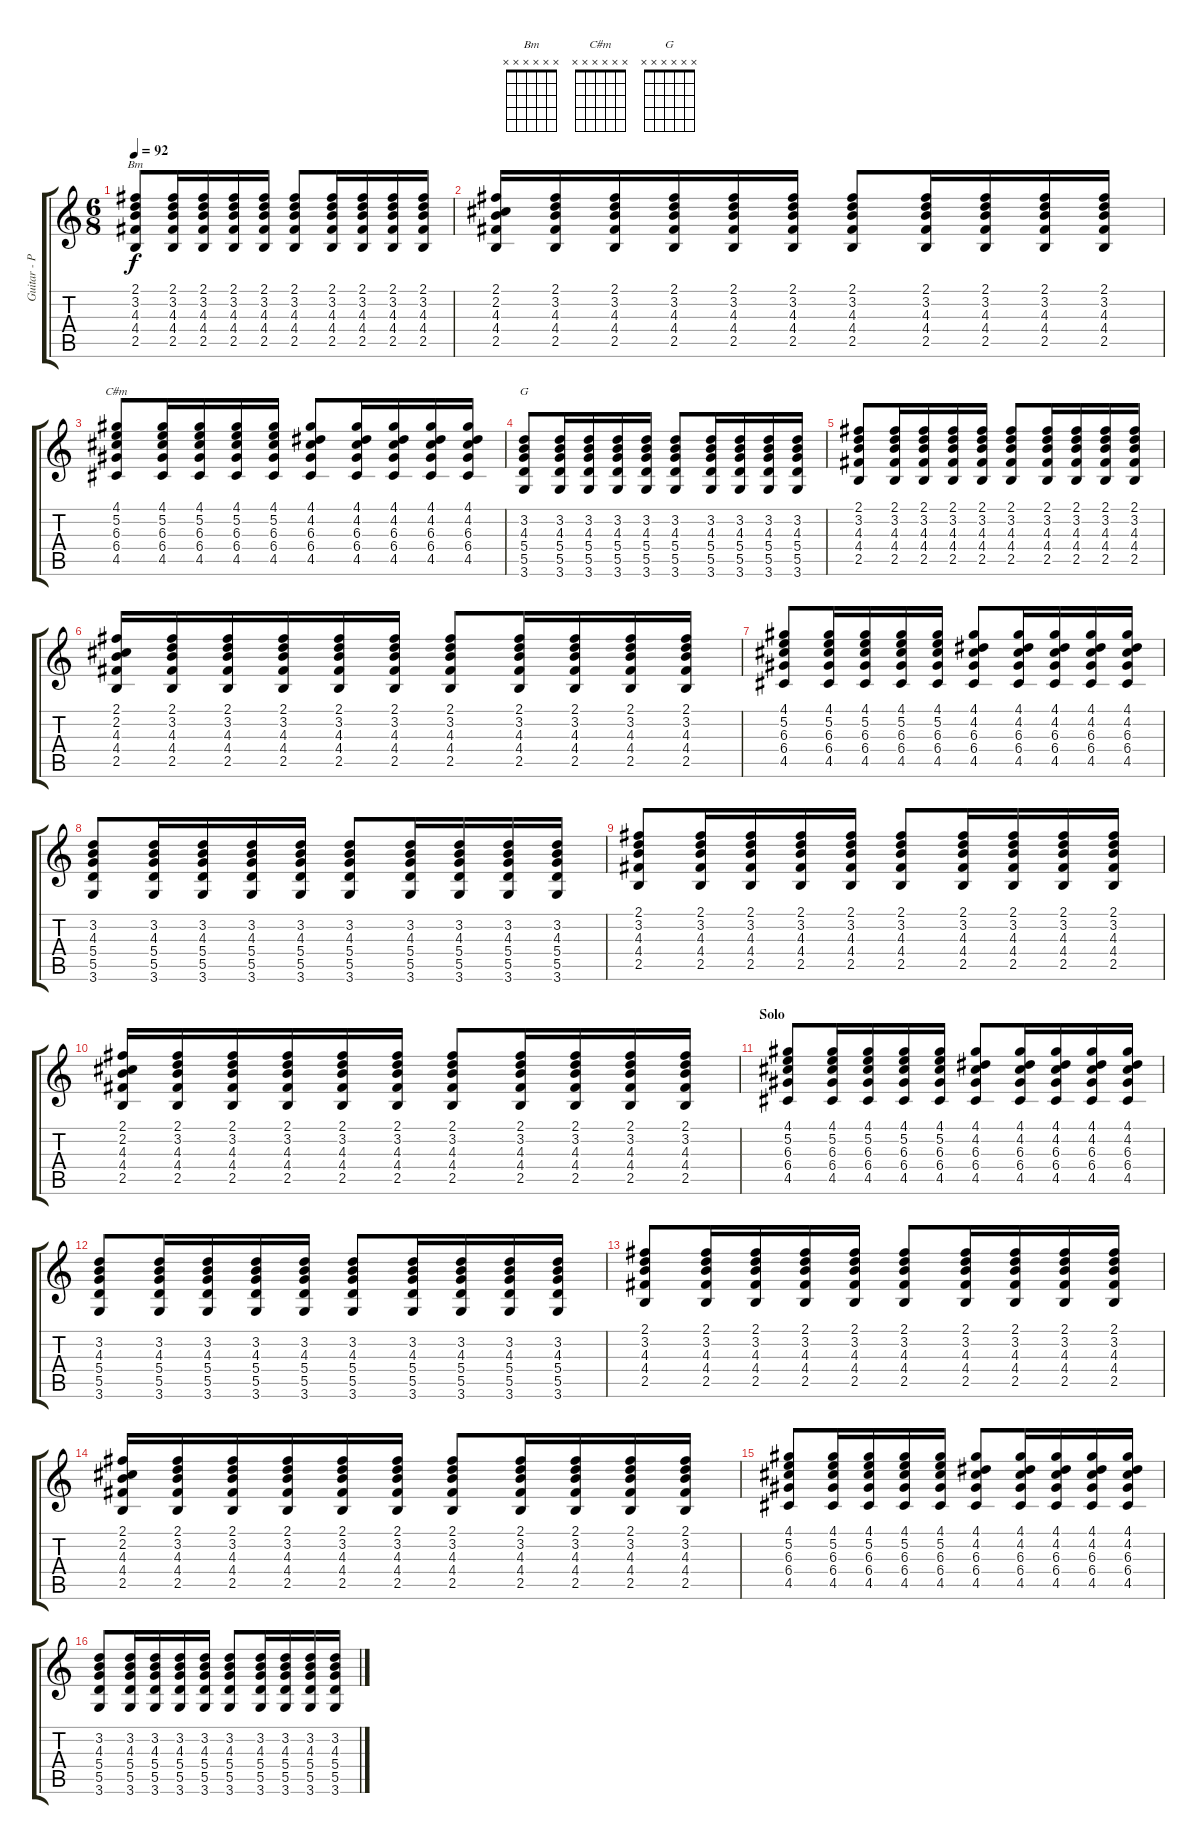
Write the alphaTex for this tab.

\track ("Guitar - Peter Lindgren" "Guitar - P") {instrument distortionguitar}
\staff {score tabs}
\tuning (E4 B3 G3 D3 A2 E2) {hide}
\chord ("Bm" x x x x x x)
\chord ("C#m" x x x x x x)
\chord ("G" x x x x x x)
\ts (6 8)
\tempo 92
\clef g2
\ks c
(2.1 3.2 4.3 4.4 2.5).8{ch "Bm" dy f} (2.1 3.2 4.3 4.4 2.5).16 (2.1 3.2 4.3 4.4 2.5).16 (2.1 3.2 4.3 4.4 2.5).16 (2.1 3.2 4.3 4.4 2.5).16 (2.1 3.2 4.3 4.4 2.5).8 (2.1 3.2 4.3 4.4 2.5).16 (2.1 3.2 4.3 4.4 2.5).16 (2.1 3.2 4.3 4.4 2.5).16 (2.1 3.2 4.3 4.4 2.5).16 |
(2.1 2.2 4.3 4.4 2.5).16 (2.1 3.2 4.3 4.4 2.5).16 (2.1 3.2 4.3 4.4 2.5).16 (2.1 3.2 4.3 4.4 2.5).16 (2.1 3.2 4.3 4.4 2.5).16 (2.1 3.2 4.3 4.4 2.5).16 (2.1 3.2 4.3 4.4 2.5).8 (2.1 3.2 4.3 4.4 2.5).16 (2.1 3.2 4.3 4.4 2.5).16 (2.1 3.2 4.3 4.4 2.5).16 (2.1 3.2 4.3 4.4 2.5).16 |
(4.1 5.2 6.3 6.4 4.5).8{ch "C#m"} (4.1 5.2 6.3 6.4 4.5).16 (4.1 5.2 6.3 6.4 4.5).16 (4.1 5.2 6.3 6.4 4.5).16 (4.1 5.2 6.3 6.4 4.5).16 (4.1 4.2 6.3 6.4 4.5).8 (4.1 4.2 6.3 6.4 4.5).16 (4.1 4.2 6.3 6.4 4.5).16 (4.1 4.2 6.3 6.4 4.5).16 (4.1 4.2 6.3 6.4 4.5).16 |
(3.2 4.3 5.4 5.5 3.6).8{ch "G"} (3.2 4.3 5.4 5.5 3.6).16 (3.2 4.3 5.4 5.5 3.6).16 (3.2 4.3 5.4 5.5 3.6).16 (3.2 4.3 5.4 5.5 3.6).16 (3.2 4.3 5.4 5.5 3.6).8 (3.2 4.3 5.4 5.5 3.6).16 (3.2 4.3 5.4 5.5 3.6).16 (3.2 4.3 5.4 5.5 3.6).16 (3.2 4.3 5.4 5.5 3.6).16 |
(2.1 3.2 4.3 4.4 2.5).8 (2.1 3.2 4.3 4.4 2.5).16 (2.1 3.2 4.3 4.4 2.5).16 (2.1 3.2 4.3 4.4 2.5).16 (2.1 3.2 4.3 4.4 2.5).16 (2.1 3.2 4.3 4.4 2.5).8 (2.1 3.2 4.3 4.4 2.5).16 (2.1 3.2 4.3 4.4 2.5).16 (2.1 3.2 4.3 4.4 2.5).16 (2.1 3.2 4.3 4.4 2.5).16 |
(2.1 2.2 4.3 4.4 2.5).16 (2.1 3.2 4.3 4.4 2.5).16 (2.1 3.2 4.3 4.4 2.5).16 (2.1 3.2 4.3 4.4 2.5).16 (2.1 3.2 4.3 4.4 2.5).16 (2.1 3.2 4.3 4.4 2.5).16 (2.1 3.2 4.3 4.4 2.5).8 (2.1 3.2 4.3 4.4 2.5).16 (2.1 3.2 4.3 4.4 2.5).16 (2.1 3.2 4.3 4.4 2.5).16 (2.1 3.2 4.3 4.4 2.5).16 |
(4.1 5.2 6.3 6.4 4.5).8 (4.1 5.2 6.3 6.4 4.5).16 (4.1 5.2 6.3 6.4 4.5).16 (4.1 5.2 6.3 6.4 4.5).16 (4.1 5.2 6.3 6.4 4.5).16 (4.1 4.2 6.3 6.4 4.5).8 (4.1 4.2 6.3 6.4 4.5).16 (4.1 4.2 6.3 6.4 4.5).16 (4.1 4.2 6.3 6.4 4.5).16 (4.1 4.2 6.3 6.4 4.5).16 |
(3.2 4.3 5.4 5.5 3.6).8 (3.2 4.3 5.4 5.5 3.6).16 (3.2 4.3 5.4 5.5 3.6).16 (3.2 4.3 5.4 5.5 3.6).16 (3.2 4.3 5.4 5.5 3.6).16 (3.2 4.3 5.4 5.5 3.6).8 (3.2 4.3 5.4 5.5 3.6).16 (3.2 4.3 5.4 5.5 3.6).16 (3.2 4.3 5.4 5.5 3.6).16 (3.2 4.3 5.4 5.5 3.6).16 |
(2.1 3.2 4.3 4.4 2.5).8 (2.1 3.2 4.3 4.4 2.5).16 (2.1 3.2 4.3 4.4 2.5).16 (2.1 3.2 4.3 4.4 2.5).16 (2.1 3.2 4.3 4.4 2.5).16 (2.1 3.2 4.3 4.4 2.5).8 (2.1 3.2 4.3 4.4 2.5).16 (2.1 3.2 4.3 4.4 2.5).16 (2.1 3.2 4.3 4.4 2.5).16 (2.1 3.2 4.3 4.4 2.5).16 |
(2.1 2.2 4.3 4.4 2.5).16 (2.1 3.2 4.3 4.4 2.5).16 (2.1 3.2 4.3 4.4 2.5).16 (2.1 3.2 4.3 4.4 2.5).16 (2.1 3.2 4.3 4.4 2.5).16 (2.1 3.2 4.3 4.4 2.5).16 (2.1 3.2 4.3 4.4 2.5).8 (2.1 3.2 4.3 4.4 2.5).16 (2.1 3.2 4.3 4.4 2.5).16 (2.1 3.2 4.3 4.4 2.5).16 (2.1 3.2 4.3 4.4 2.5).16 |
\section ("" "Solo")
(4.1 5.2 6.3 6.4 4.5).8 (4.1 5.2 6.3 6.4 4.5).16 (4.1 5.2 6.3 6.4 4.5).16 (4.1 5.2 6.3 6.4 4.5).16 (4.1 5.2 6.3 6.4 4.5).16 (4.1 4.2 6.3 6.4 4.5).8 (4.1 4.2 6.3 6.4 4.5).16 (4.1 4.2 6.3 6.4 4.5).16 (4.1 4.2 6.3 6.4 4.5).16 (4.1 4.2 6.3 6.4 4.5).16 |
(3.2 4.3 5.4 5.5 3.6).8 (3.2 4.3 5.4 5.5 3.6).16 (3.2 4.3 5.4 5.5 3.6).16 (3.2 4.3 5.4 5.5 3.6).16 (3.2 4.3 5.4 5.5 3.6).16 (3.2 4.3 5.4 5.5 3.6).8 (3.2 4.3 5.4 5.5 3.6).16 (3.2 4.3 5.4 5.5 3.6).16 (3.2 4.3 5.4 5.5 3.6).16 (3.2 4.3 5.4 5.5 3.6).16 |
(2.1 3.2 4.3 4.4 2.5).8 (2.1 3.2 4.3 4.4 2.5).16 (2.1 3.2 4.3 4.4 2.5).16 (2.1 3.2 4.3 4.4 2.5).16 (2.1 3.2 4.3 4.4 2.5).16 (2.1 3.2 4.3 4.4 2.5).8 (2.1 3.2 4.3 4.4 2.5).16 (2.1 3.2 4.3 4.4 2.5).16 (2.1 3.2 4.3 4.4 2.5).16 (2.1 3.2 4.3 4.4 2.5).16 |
(2.1 2.2 4.3 4.4 2.5).16 (2.1 3.2 4.3 4.4 2.5).16 (2.1 3.2 4.3 4.4 2.5).16 (2.1 3.2 4.3 4.4 2.5).16 (2.1 3.2 4.3 4.4 2.5).16 (2.1 3.2 4.3 4.4 2.5).16 (2.1 3.2 4.3 4.4 2.5).8 (2.1 3.2 4.3 4.4 2.5).16 (2.1 3.2 4.3 4.4 2.5).16 (2.1 3.2 4.3 4.4 2.5).16 (2.1 3.2 4.3 4.4 2.5).16 |
(4.1 5.2 6.3 6.4 4.5).8 (4.1 5.2 6.3 6.4 4.5).16 (4.1 5.2 6.3 6.4 4.5).16 (4.1 5.2 6.3 6.4 4.5).16 (4.1 5.2 6.3 6.4 4.5).16 (4.1 4.2 6.3 6.4 4.5).8 (4.1 4.2 6.3 6.4 4.5).16 (4.1 4.2 6.3 6.4 4.5).16 (4.1 4.2 6.3 6.4 4.5).16 (4.1 4.2 6.3 6.4 4.5).16 |
(3.2 4.3 5.4 5.5 3.6).8 (3.2 4.3 5.4 5.5 3.6).16 (3.2 4.3 5.4 5.5 3.6).16 (3.2 4.3 5.4 5.5 3.6).16 (3.2 4.3 5.4 5.5 3.6).16 (3.2 4.3 5.4 5.5 3.6).8 (3.2 4.3 5.4 5.5 3.6).16 (3.2 4.3 5.4 5.5 3.6).16 (3.2 4.3 5.4 5.5 3.6).16 (3.2 4.3 5.4 5.5 3.6).16
